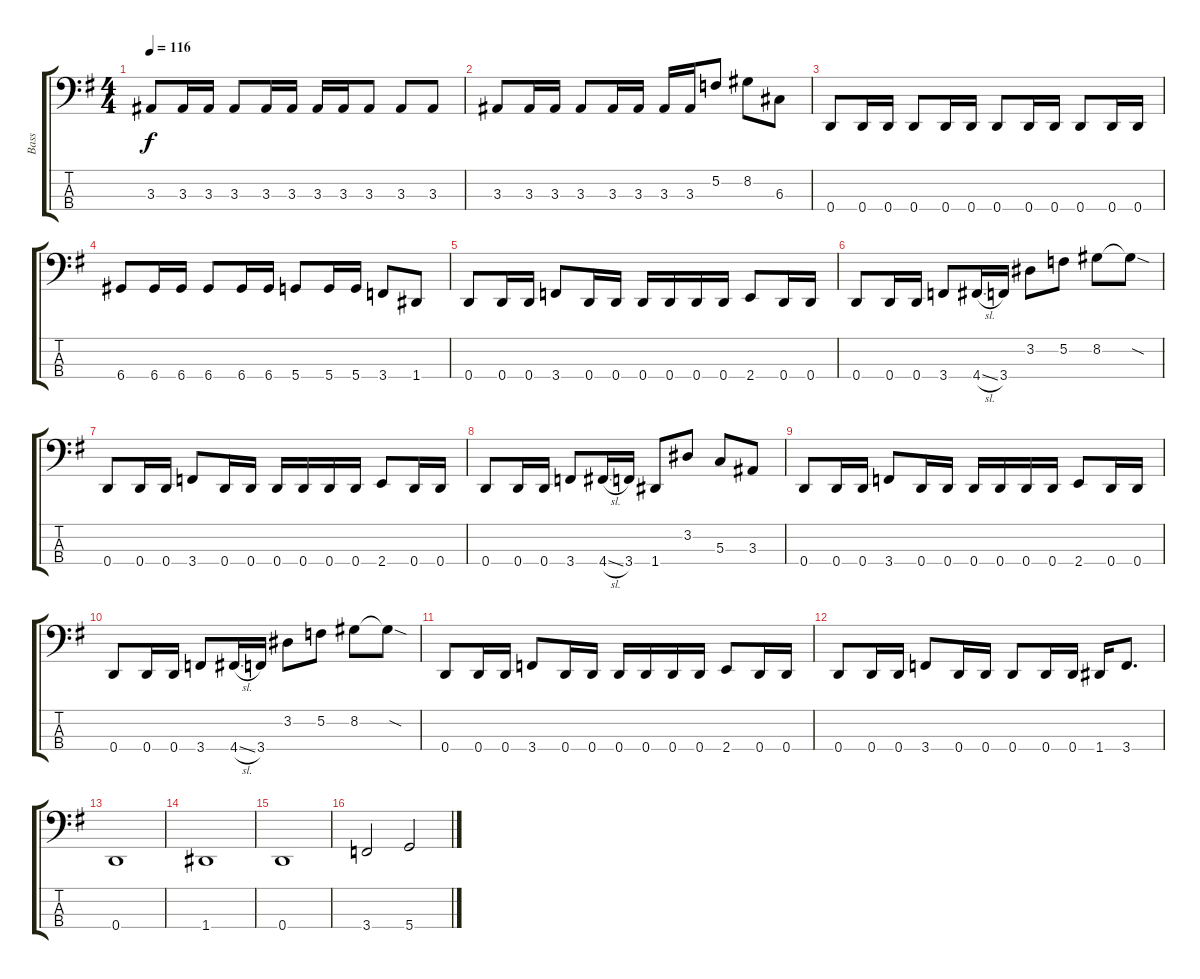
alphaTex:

\track ("Bass" "Bass") {instrument electricbassfinger}
\staff {score tabs}
\tuning (F2 C2 G1 D1) {hide}
\ts (4 4)
\tempo 116
\clef f4
\ks eminor
3.3.8{dy f} 3.3.16 3.3.16 3.3.8 3.3.16 3.3.16 3.3.16 3.3.16 3.3.8 3.3.8 3.3.8 |
3.3.8 3.3.16 3.3.16 3.3.8 3.3.16 3.3.16 3.3.16 3.3.16 5.2.8 8.2.8 6.3.8 |
0.4.8 0.4.16 0.4.16 0.4.8 0.4.16 0.4.16 0.4.8 0.4.16 0.4.16 0.4.8 0.4.16 0.4.16 |
6.4.8 6.4.16 6.4.16 6.4.8 6.4.16 6.4.16 5.4.8 5.4.16 5.4.16 3.4.8 1.4.8 |
0.4.8 0.4.16 0.4.16 3.4.8 0.4.16 0.4.16 0.4.16 0.4.16 0.4.16 0.4.16 2.4.8 0.4.16 0.4.16 |
0.4.8 0.4.16 0.4.16 3.4.8 4.4{sl}.16 3.4.16 3.2.8 5.2.8 8.2.8 8.2{sod t}.8 |
0.4.8 0.4.16 0.4.16 3.4.8 0.4.16 0.4.16 0.4.16 0.4.16 0.4.16 0.4.16 2.4.8 0.4.16 0.4.16 |
0.4.8 0.4.16 0.4.16 3.4.8 4.4{sl}.16 3.4.16 1.4.8 3.2.8 5.3.8 3.3.8 |
0.4.8 0.4.16 0.4.16 3.4.8 0.4.16 0.4.16 0.4.16 0.4.16 0.4.16 0.4.16 2.4.8 0.4.16 0.4.16 |
0.4.8 0.4.16 0.4.16 3.4.8 4.4{sl}.16 3.4.16 3.2.8 5.2.8 8.2.8 8.2{sod t}.8 |
0.4.8 0.4.16 0.4.16 3.4.8 0.4.16 0.4.16 0.4.16 0.4.16 0.4.16 0.4.16 2.4.8 0.4.16 0.4.16 |
0.4.8 0.4.16 0.4.16 3.4.8 0.4.16 0.4.16 0.4.8 0.4.16 0.4.16 1.4.16 3.4.8{d} |
0.4.1 |
1.4.1 |
0.4.1 |
3.4.2 5.4.2
